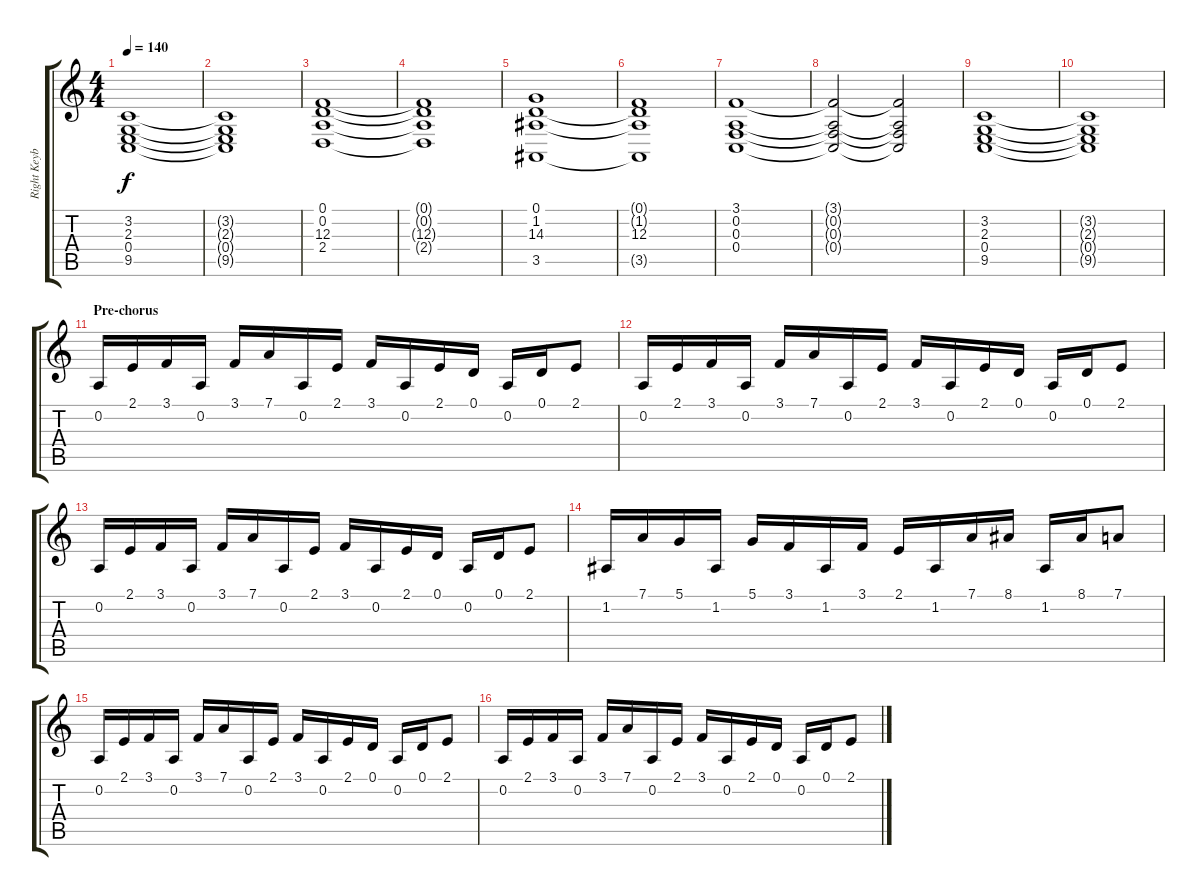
\track ("Right Keybord" "Right Keyb") {instrument stringensemble1}
\staff {score tabs}
\tuning (D4 A3 F3 C3 G2 D2) {hide}
\ts (4 4)
\tempo 140
\clef g2
\ks c
(3.2 2.3 0.4 9.5).1{dy f} |
(3.2{t} 2.3{t} 0.4{t} 9.5{t}).1 |
(0.1 0.2 12.3 2.4).1 |
(0.1{t} 0.2{t} 12.3{t} 2.4{t}).1 |
(0.1 1.2 14.3 3.5).1 |
(0.1{t} 1.2{t} 12.3 3.5{t}).1 |
(3.1 0.2 0.3 0.4).1 |
(3.1{t} 0.2{t} 0.3{t} 0.4{t}).2 (3.1{t} 0.2{t} 0.3{t} 0.4{t}).2 |
(3.2 2.3 0.4 9.5).1 |
(3.2{t} 2.3{t} 0.4{t} 9.5{t}).1 |
\section ("" "Pre-chorus")
0.2.16{volume 11 instrument orchestralharp} 2.1.16 3.1.16 0.2.16 3.1.16 7.1.16 0.2.16 2.1.16 3.1.16 0.2.16 2.1.16 0.1.16 0.2.16 0.1.16 2.1.8 |
0.2.16 2.1.16 3.1.16 0.2.16 3.1.16 7.1.16 0.2.16 2.1.16 3.1.16 0.2.16 2.1.16 0.1.16 0.2.16 0.1.16 2.1.8 |
0.2.16 2.1.16 3.1.16 0.2.16 3.1.16 7.1.16 0.2.16 2.1.16 3.1.16 0.2.16 2.1.16 0.1.16 0.2.16 0.1.16 2.1.8 |
1.2.16 7.1.16 5.1.16 1.2.16 5.1.16 3.1.16 1.2.16 3.1.16 2.1.16 1.2.16 7.1.16 8.1.16 1.2.16 8.1.16 7.1.8 |
0.2.16 2.1.16 3.1.16 0.2.16 3.1.16 7.1.16 0.2.16 2.1.16 3.1.16 0.2.16 2.1.16 0.1.16 0.2.16 0.1.16 2.1.8 |
0.2.16 2.1.16 3.1.16 0.2.16 3.1.16 7.1.16 0.2.16 2.1.16 3.1.16 0.2.16 2.1.16 0.1.16 0.2.16 0.1.16 2.1.8
